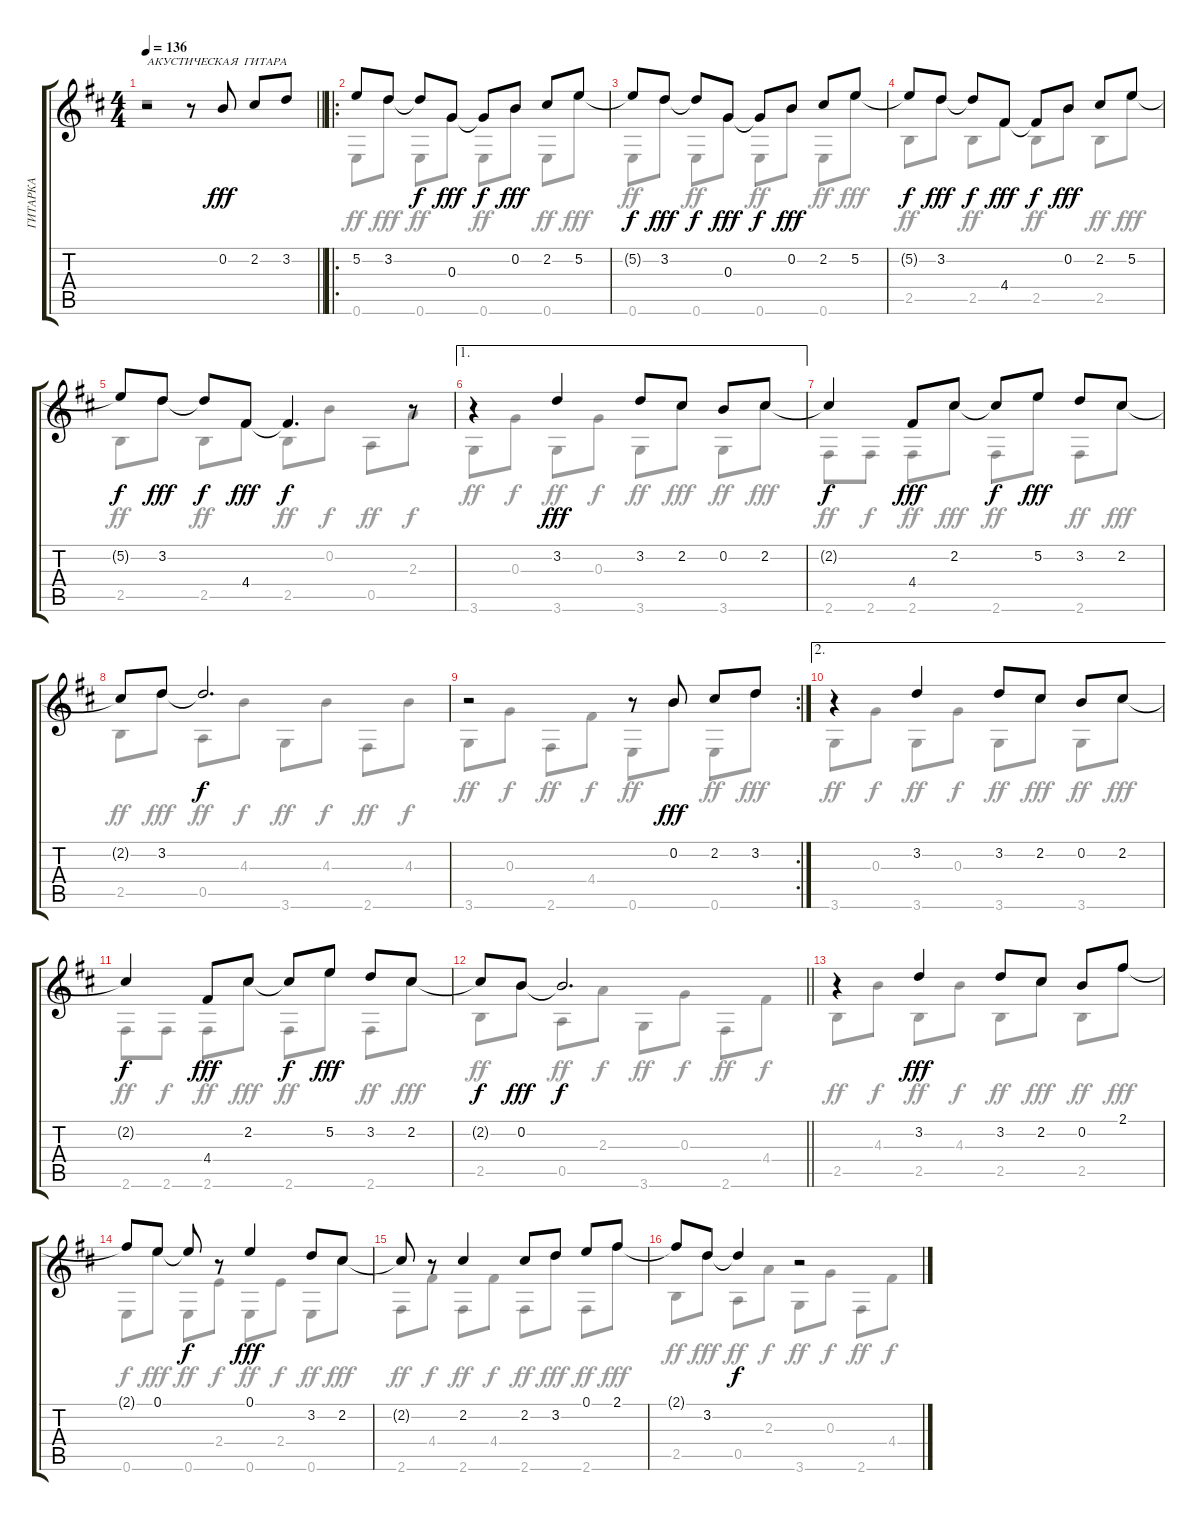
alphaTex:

\track ("ГИТАРКА" "ГИТАРКА") {instrument acousticguitarsteel}
\staff {score tabs}
\tuning (E4 B3 G3 D3 A2 E2) {hide}
\voice
\ts (4 4)
\tempo 136
\clef g2
\barLineRight lightlight
\ks bminor
r.2{txt "АКУСТИЧЕСКАЯ  ГИТАРА" dy fff instrument acousticguitarsteel beam Up} r.8{beam Up} 0.2.8{beam Up} 2.2.8{beam Up} 3.2.8{beam Up} |
\ro
5.2.8 3.2.8 3.2{t}.8{dy f} 0.3.8{dy fff} 0.3{t}.8{dy f} 0.2.8{dy fff} 2.2.8 5.2.8 |
5.2{t}.8{dy f} 3.2.8{dy fff} 3.2{t}.8{dy f} 0.3.8{dy fff} 0.3{t}.8{dy f} 0.2.8{dy fff} 2.2.8 5.2.8 |
5.2{t}.8{dy f} 3.2.8{dy fff} 3.2{t}.8{dy f} 4.4.8{dy fff} 4.4{t}.8{dy f} 0.2.8{dy fff} 2.2.8 5.2.8 |
5.2{t}.8{dy f} 3.2.8{dy fff} 3.2{t}.8{dy f} 4.4.8{dy fff} 4.4{t}.4{d dy f} r.8 |
\ae 1
r.4 3.2.4{dy fff} 3.2.8 2.2.8 0.2.8 2.2.8 |
2.2{t}.4{dy f} 4.4.8{dy fff} 2.2.8 2.2{t}.8{dy f} 5.2.8{dy fff} 3.2.8 2.2.8 |
2.2{t}.8 3.2.8 3.2{t}.2{d dy f} |
\rc 2
r.2 r.8 0.2.8{dy fff} 2.2.8 3.2.8 |
\ae 2
r.4 3.2.4 3.2.8 2.2.8 0.2.8 2.2.8 |
2.2{t}.4{dy f} 4.4.8{dy fff} 2.2.8 2.2{t}.8{dy f} 5.2.8{dy fff} 3.2.8 2.2.8 |
\barLineRight lightlight
2.2{t}.8{dy f beam Up} 0.2.8{dy fff beam Up} 0.2{t}.2{d dy f} |
r.4 3.2.4{dy fff} 3.2.8 2.2.8 0.2.8 2.1.8 |
2.1{t}.8 0.1.8 0.1{t}.8{dy f} r.8 0.1.4{dy fff} 3.2.8 2.2.8 |
2.2{t}.8 r.8 2.2.4 2.2.8 3.2.8 0.1.8 2.1.8 |
2.1{t}.8 3.2.8 3.2{t}.4{dy f} r.2
\voice
\clef g2
\ottava regular
\simile none
\barLineRight lightlight
\ks bminor
r.1{dy ff} |
0.6.8 3.2.8{dy fff} 0.6.8{dy ff} 0.3.8{dy fff} 0.6.8{dy ff} 0.2.8{dy fff} 0.6.8{dy ff} 5.2.8{dy fff} |
0.6.8{dy ff} 3.2.8{dy fff} 0.6.8{dy ff} 0.3.8{dy fff} 0.6.8{dy ff} 0.2.8{dy fff} 0.6.8{dy ff} 5.2.8{dy fff} |
2.5.8{dy ff} 3.2.8{dy fff} 2.5.8{dy ff} 4.4.8{dy fff} 2.5.8{dy ff} 0.2.8{dy fff} 2.5.8{dy ff} 5.2.8{dy fff} |
2.5.8{dy ff} 3.2.8{dy fff} 2.5.8{dy ff} 4.4.8{dy fff} 2.5.8{dy ff} 0.2.8{dy f} 0.5.8{dy ff} 2.3.8{dy f} |
3.6.8{dy ff} 0.3.8{dy f} 3.6.8{dy ff} 0.3.8{dy f} 3.6.8{dy ff} 2.2.8{dy fff} 3.6.8{dy ff} 2.2.8{dy fff} |
2.6.8{dy ff} 2.6.8{dy f} 2.6.8{dy ff} 2.2.8{dy fff} 2.6.8{dy ff} 5.2.8{dy fff} 2.6.8{dy ff} 2.2.8{dy fff} |
2.5.8{dy ff} 3.2.8{dy fff} 0.5.8{dy ff} 4.3.8{dy f} 3.6.8{dy ff} 4.3.8{dy f} 2.6.8{dy ff} 4.3.8{dy f} |
3.6.8{dy ff} 0.3.8{dy f} 2.6.8{dy ff} 4.4.8{dy f} 0.6.8{dy ff} 0.2.8{dy fff} 0.6.8{dy ff} 3.2.8{dy fff} |
3.6.8{dy ff} 0.3.8{dy f} 3.6.8{dy ff} 0.3.8{dy f} 3.6.8{dy ff} 2.2.8{dy fff} 3.6.8{dy ff} 2.2.8{dy fff} |
2.6.8{dy ff} 2.6.8{dy f} 2.6.8{dy ff} 2.2.8{dy fff} 2.6.8{dy ff} 5.2.8{dy fff} 2.6.8{dy ff} 2.2.8{dy fff} |
\barLineRight lightlight
2.5.8{dy ff} 0.2.8{dy fff} 0.5.8{dy ff} 2.3.8{dy f} 3.6.8{dy ff} 0.3.8{dy f} 2.6.8{dy ff} 4.4.8{dy f} |
2.5.8{dy ff} 4.3.8{dy f} 2.5.8{dy ff} 4.3.8{dy f} 2.5.8{dy ff} 2.2.8{dy fff} 2.5.8{dy ff} 2.1.8{dy fff} |
0.6.8{dy f} 0.1.8{dy fff} 0.6.8{dy ff} 2.4.8{dy f} 0.6.8{dy ff} 2.4.8{dy f} 0.6.8{dy ff} 2.2.8{dy fff} |
2.6.8{dy ff} 4.4.8{dy f} 2.6.8{dy ff} 4.4.8{dy f} 2.6.8{dy ff} 3.2.8{dy fff} 2.6.8{dy ff} 2.1.8{dy fff} |
2.5.8{dy ff} 3.2.8{dy fff} 0.5.8{dy ff} 2.3.8{dy f} 3.6.8{dy ff} 0.3.8{dy f} 2.6.8{dy ff} 4.4.8{dy f}
